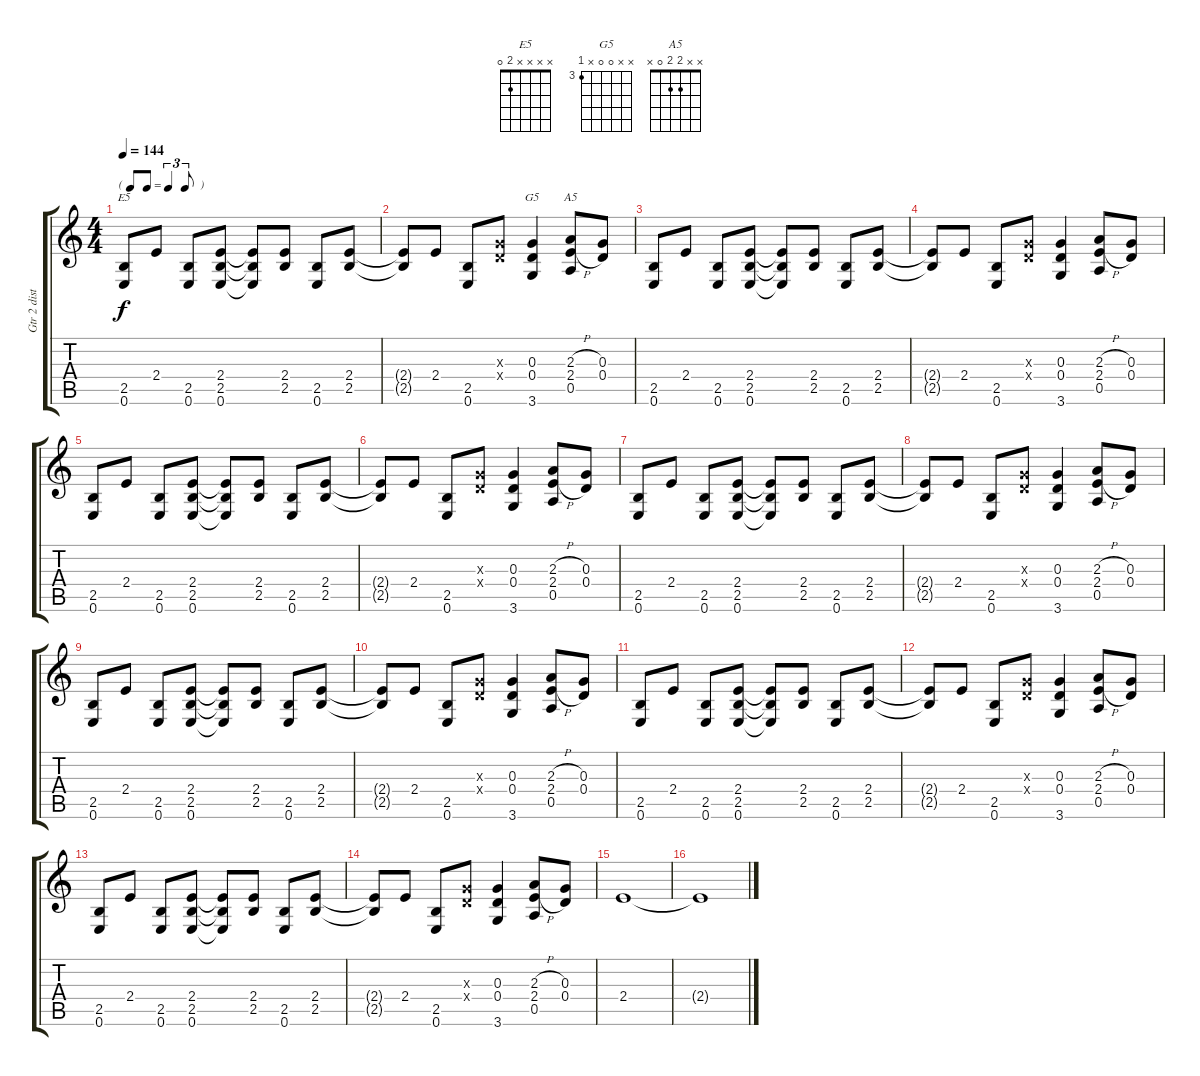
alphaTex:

\track ("Gtr 2 distorsion" "Gtr 2 dist") {instrument distortionguitar}
\staff {score tabs}
\tuning (E4 B3 G3 D3 A2 E2) {hide}
\chord ("E5" x x x x 2 0)
\chord ("G5" x x 0 0 x 3) {firstfret 3}
\chord ("A5" x x 2 2 0 x)
\ts (4 4)
\tf triplet8th
\tempo 144
\clef g2
\ks c
(2.5 0.6).8{ch "E5" dy f} 2.4.8 (2.5 0.6).8 (2.4 2.5 0.6).8 (2.4{t} 2.5{t} 0.6{t}).8 (2.4 2.5).8 (2.5 0.6).8 (2.4 2.5).8 |
(2.4{t} 2.5{t}).8 2.4.8 (2.5 0.6).8 (0.3{x} 0.4{x}).8 (0.3 0.4 3.6).4{ch "G5"} (2.3{h} 2.4{h} 0.5).8{ch "A5"} (0.3 0.4).8 |
(2.5 0.6).8 2.4.8 (2.5 0.6).8 (2.4 2.5 0.6).8 (2.4{t} 2.5{t} 0.6{t}).8 (2.4 2.5).8 (2.5 0.6).8 (2.4 2.5).8 |
(2.4{t} 2.5{t}).8 2.4.8 (2.5 0.6).8 (0.3{x} 0.4{x}).8 (0.3 0.4 3.6).4 (2.3{h} 2.4{h} 0.5).8 (0.3 0.4).8 |
(2.5 0.6).8 2.4.8 (2.5 0.6).8 (2.4 2.5 0.6).8 (2.4{t} 2.5{t} 0.6{t}).8 (2.4 2.5).8 (2.5 0.6).8 (2.4 2.5).8 |
(2.4{t} 2.5{t}).8 2.4.8 (2.5 0.6).8 (0.3{x} 0.4{x}).8 (0.3 0.4 3.6).4 (2.3{h} 2.4{h} 0.5).8 (0.3 0.4).8 |
(2.5 0.6).8 2.4.8 (2.5 0.6).8 (2.4 2.5 0.6).8 (2.4{t} 2.5{t} 0.6{t}).8 (2.4 2.5).8 (2.5 0.6).8 (2.4 2.5).8 |
(2.4{t} 2.5{t}).8 2.4.8 (2.5 0.6).8 (0.3{x} 0.4{x}).8 (0.3 0.4 3.6).4 (2.3{h} 2.4{h} 0.5).8 (0.3 0.4).8 |
(2.5 0.6).8 2.4.8 (2.5 0.6).8 (2.4 2.5 0.6).8 (2.4{t} 2.5{t} 0.6{t}).8 (2.4 2.5).8 (2.5 0.6).8 (2.4 2.5).8 |
(2.4{t} 2.5{t}).8 2.4.8 (2.5 0.6).8 (0.3{x} 0.4{x}).8 (0.3 0.4 3.6).4 (2.3{h} 2.4{h} 0.5).8 (0.3 0.4).8 |
(2.5 0.6).8 2.4.8 (2.5 0.6).8 (2.4 2.5 0.6).8 (2.4{t} 2.5{t} 0.6{t}).8 (2.4 2.5).8 (2.5 0.6).8 (2.4 2.5).8 |
(2.4{t} 2.5{t}).8 2.4.8 (2.5 0.6).8 (0.3{x} 0.4{x}).8 (0.3 0.4 3.6).4 (2.3{h} 2.4{h} 0.5).8 (0.3 0.4).8 |
(2.5 0.6).8 2.4.8 (2.5 0.6).8 (2.4 2.5 0.6).8 (2.4{t} 2.5{t} 0.6{t}).8 (2.4 2.5).8 (2.5 0.6).8 (2.4 2.5).8 |
(2.4{t} 2.5{t}).8 2.4.8 (2.5 0.6).8 (0.3{x} 0.4{x}).8 (0.3 0.4 3.6).4 (2.3{h} 2.4{h} 0.5).8 (0.3 0.4).8 |
2.4.1 |
2.4{t}.1
